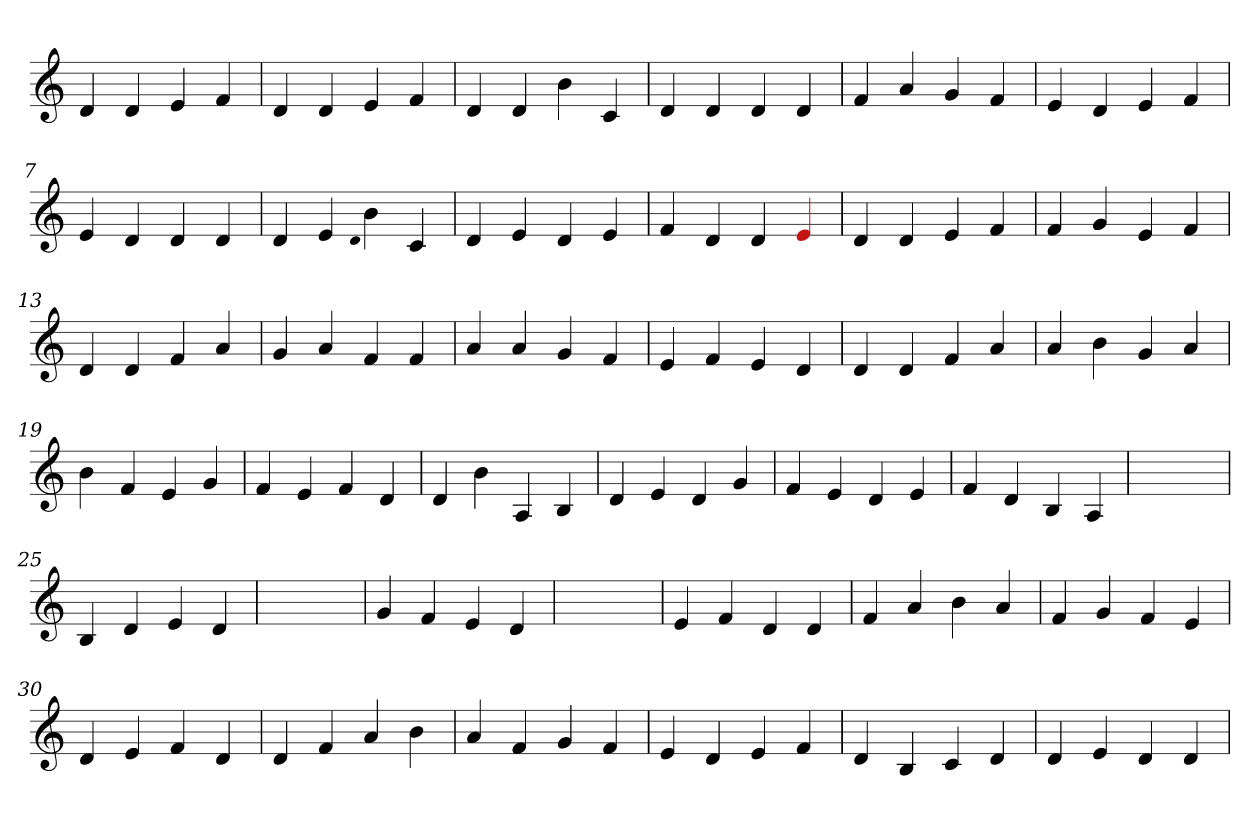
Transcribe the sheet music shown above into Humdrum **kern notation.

**kern
*part1
*staff1
*clefG2
=1
4d
4d
4e
4f
=2
4d
4d
4e
4f
=3
4d
4d
4b
4c
=4
4d
4d
4d
4d
=5
4f
4a
4g
4f
=6
4e
4d
4e
4f
=7
4e
4d
4d
4d
=8
4d
4e
qqd
4b
4c
=9
4d
4e
4d
4e
=10
4f
4d
4d
4Re
=11
4d
4d
4e
4f
=12
4f
4g
4e
4f
=13
4d
4d
4f
4a
=14
4g
4a
4f
4f
=15
4a
4a
4g
4f
=16
4e
4f
4e
4d
=17
4d
4d
4f
4a
=18
4a
4b
4g
4a
=19
4b
4f
4e
4g
=20
4f
4e
4f
4d
=21
4d
4b
4A
4B
=22
4d
4e
4d
4g
=23
4f
4e
4d
4e
=24
4f
4d
4B
4A
=25
1ryy
=25
4B
4d
4e
4d
=26
1ryy
=26
4g
4f
4e
4d
=27
1ryy
=27
4e
4f
4d
4d
=28
4f
4a
4b
4a
=29
4f
4g
4f
4e
=30
4d
4e
4f
4d
=31
4d
4f
4a
4b
=32
4a
4f
4g
4f
=33
4e
4d
4e
4f
=34
4d
4B
4c
4d
=35
4d
4e
4d
4d
=
*-
